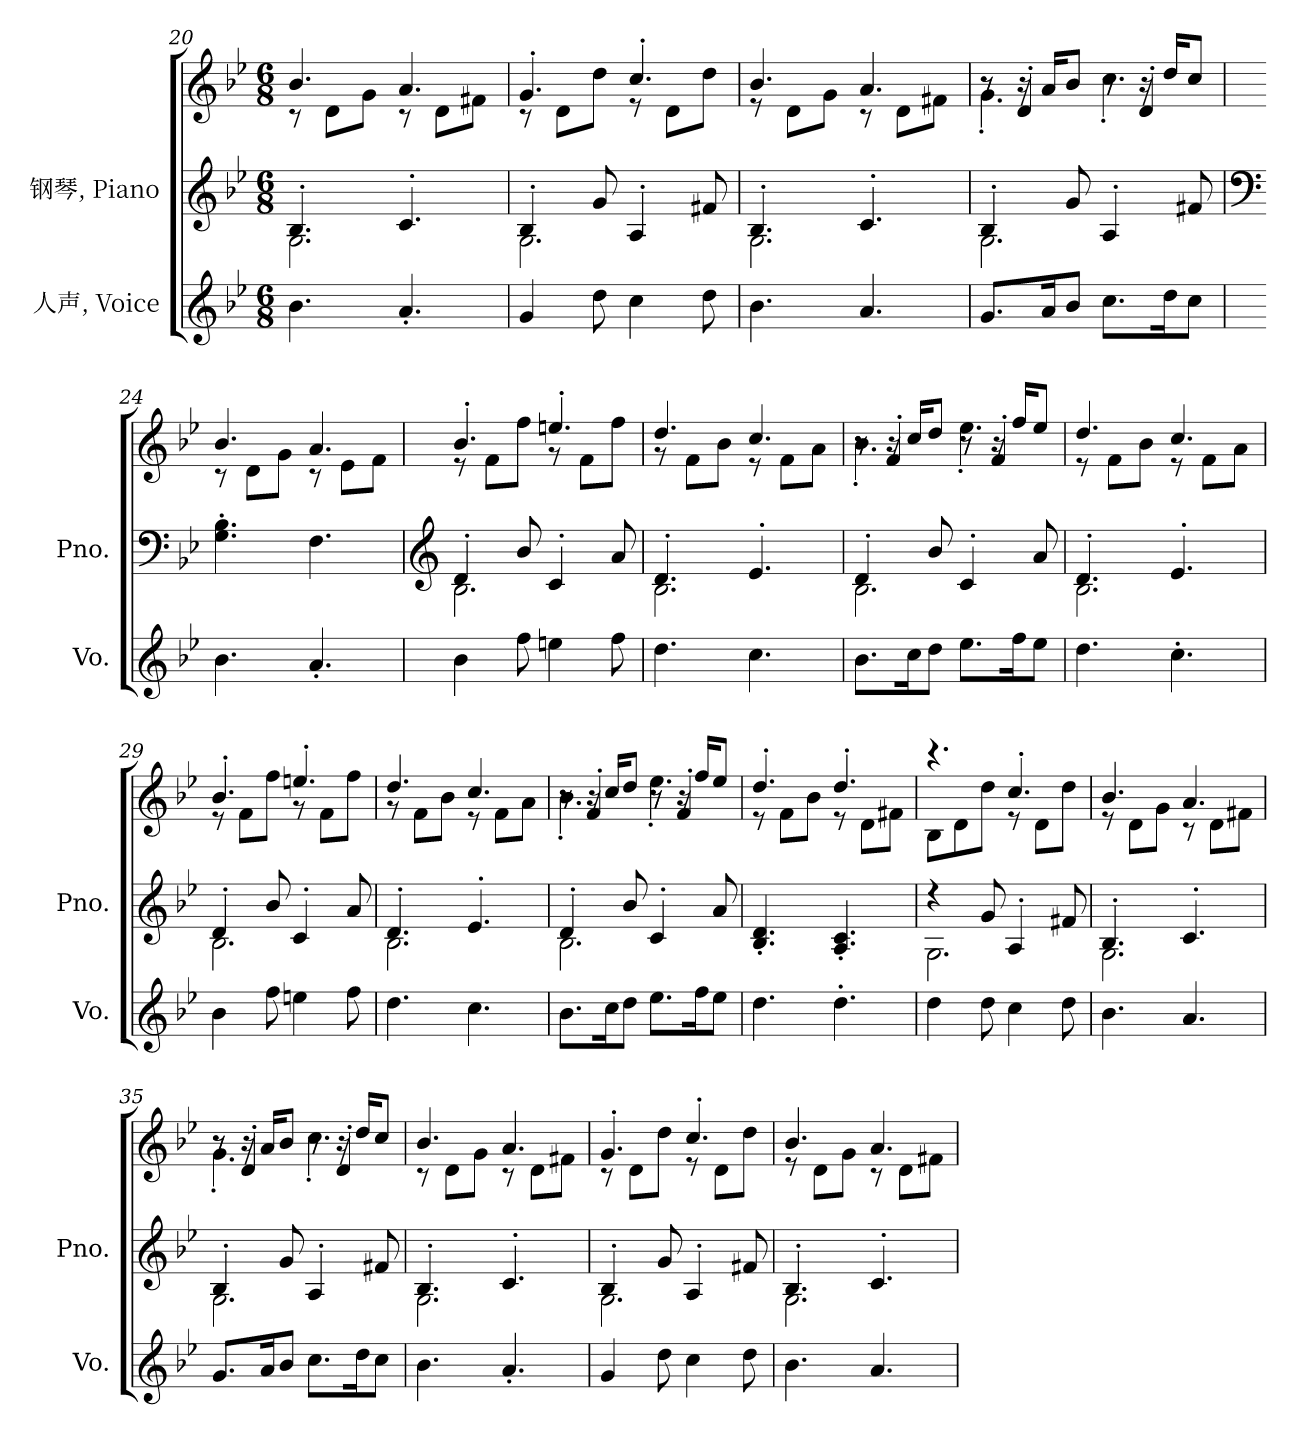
**kern	**kern	**kern
*part2	*part1	*part1
*staff3	*staff2	*staff1
*I"人声, Voice	*I"钢琴, Piano	*
*I'Vo.	*I'Pno.	*
*clefG2	*clefG2	*clefG2
*k[b-e-]	*k[b-e-]	*k[b-e-]
*M6/8	*M6/8	*M6/8
=20	=20	=20
*	*^	*^
4.b-\	4.B-'/	2.G\	4.b-/	8r
.	.	.	.	8d\L
.	.	.	.	8g\J
4.a'/	4.c'/	.	4.a/	8r
.	.	.	.	8d\L
.	.	.	.	8f#X\J
!!LO:LB:g=z	!!
=21	=21	=21	=21	=21
4g/	4B-'/	2.G\	4.g'/	8r
.	.	.	.	8d\L
8dd\	8g/	.	.	8dd\J
4cc\	4A'/	.	4.cc'/	8r
.	.	.	.	8d\L
8dd\	8f#X/	.	.	8dd\J
=22	=22	=22	=22	=22
4.b-\	4.B-'/	2.G\	4.b-/	8r
.	.	.	.	8d\L
.	.	.	.	8g\J
4.a/	4.c'/	.	4.a/	8r
.	.	.	.	8d\L
.	.	.	.	8f#X\J
=23	=23	=23	=23	=23
*	*	*	*	*^
8.g/L	4B-'/	2.G\	8r	4.g'\	8r
.	.	.	16r	.	4d'/
16a/K	.	.	16a/KL	.	.
8b-/J	8g/	.	8b-/J	.	.
8.cc\L	4A'/	.	8r	4.cc'\	8r
.	.	.	16r	.	4d'/
16dd\K	.	.	16dd/KL	.	.
8cc\J	8f#X/	.	8cc/J	.	.
*	*v	*v	*	*	*
*	*	*v	*v	*v
=24	=24	=24
*	*clefF4	*
*	*	*^
4.b-\	4.G\' 4.B-\'	4.b-/	8r
.	.	.	8d\L
.	.	.	8g\J
4.a'/	4.F\	4.a/	8r
.	.	.	8e-\L
.	.	.	8f\J
!!LO:LB:g=z	!!
=25	=25	=25	=25
*	*clefG2	*	*
*	*^	*	*
4b-\	4d'/	2.B-\	4.b-'/	8r
.	.	.	.	8f\L
8ff\	8b-/	.	.	8ff\J
4een\	4c'/	.	4.een'/	8r
.	.	.	.	8f\L
8ff\	8a/	.	.	8ff\J
=26	=26	=26	=26	=26
4.dd\	4.d'/	2.B-\	4.dd/	8r
.	.	.	.	8f\L
.	.	.	.	8b-\J
4.cc\	4.e-'/	.	4.cc/	8r
.	.	.	.	8f\L
.	.	.	.	8a\J
=27	=27	=27	=27	=27
*	*	*	*	*^
8.b-\L	4d'/	2.B-\	8r	4.b-'\	8r
.	.	.	16r	.	4f'/
16cc\K	.	.	16cc/KL	.	.
8dd\J	8b-/	.	8dd/J	.	.
8.ee-\L	4c'/	.	8r	4.ee-'\	8r
.	.	.	16r	.	4f'/
16ff\K	.	.	16ff/KL	.	.
8ee-\J	8a/	.	8ee-/J	.	.
*	*	*	*	*v	*v
=28	=28	=28	=28	=28
4.dd\	4.d'/	2.B-\	4.dd/	8r
.	.	.	.	8f\L
.	.	.	.	8b-\J
4.cc'\	4.e-'/	.	4.cc/	8r
.	.	.	.	8f\L
.	.	.	.	8a\J
!!LO:LB:g=z	!!
=29	=29	=29	=29	=29
4b-\	4d'/	2.B-\	4.b-'/	8r
.	.	.	.	8f\L
8ff\	8b-/	.	.	8ff\J
4een\	4c'/	.	4.een'/	8r
.	.	.	.	8f\L
8ff\	8a/	.	.	8ff\J
=30	=30	=30	=30	=30
4.dd\	4.d'/	2.B-\	4.dd/	8r
.	.	.	.	8f\L
.	.	.	.	8b-\J
4.cc\	4.e-'/	.	4.cc/	8r
.	.	.	.	8f\L
.	.	.	.	8a\J
=31	=31	=31	=31	=31
*	*	*	*	*^
8.b-\L	4d'/	2.B-\	8r	4.b-'\	8r
.	.	.	16r	.	4f'/
16cc\K	.	.	16cc/KL	.	.
8dd\J	8b-/	.	8dd/J	.	.
8.ee-\L	4c'/	.	8r	4.ee-'\	8r
.	.	.	16r	.	4f'/
16ff\K	.	.	16ff/KL	.	.
8ee-\J	8a/	.	8ee-/J	.	.
*	*v	*v	*	*	*
*	*	*	*v	*v
=32	=32	=32	=32
4.dd\	4.B-/' 4.d/'	4.dd'/	8r
.	.	.	8f\L
.	.	.	8b-\J
4.dd'\	4.A/' 4.c/'	4.dd'/	8r
.	.	.	8d\L
.	.	.	8f#X\J
!!LO:PB:g=z	!!
=33	=33	=33	=33
*	*^	*	*
4dd\	4r	2.G\	4.r	8B-\L
.	.	.	.	8d\
8dd\	8g/	.	.	8dd\J
4cc\	4A'/	.	4.cc'/	8r
.	.	.	.	8d\L
8dd\	8f#X/	.	.	8dd\J
=34	=34	=34	=34	=34
4.b-\	4.B-'/	2.G\	4.b-/	8r
.	.	.	.	8d\L
.	.	.	.	8g\J
4.a/	4.c'/	.	4.a/	8r
.	.	.	.	8d\L
.	.	.	.	8f#X\J
=35	=35	=35	=35	=35
*	*	*	*	*^
8.g/L	4B-'/	2.G\	8r	4.g'\	8r
.	.	.	16r	.	4d'/
16a/K	.	.	16a/KL	.	.
8b-/J	8g/	.	8b-/J	.	.
8.cc\L	4A'/	.	8r	4.cc'\	8r
.	.	.	16r	.	4d'/
16dd\K	.	.	16dd/KL	.	.
8cc\J	8f#X/	.	8cc/J	.	.
*	*	*	*	*v	*v
=36	=36	=36	=36	=36
4.b-\	4.B-'/	2.G\	4.b-/	8r
.	.	.	.	8d\L
.	.	.	.	8g\J
4.a'/	4.c'/	.	4.a/	8r
.	.	.	.	8d\L
.	.	.	.	8f#X\J
!!LO:LB:g=z	!!
=37	=37	=37	=37	=37
4g/	4B-'/	2.G\	4.g'/	8r
.	.	.	.	8d\L
8dd\	8g/	.	.	8dd\J
4cc\	4A'/	.	4.cc'/	8r
.	.	.	.	8d\L
8dd\	8f#X/	.	.	8dd\J
=38	=38	=38	=38	=38
4.b-\	4.B-'/	2.G\	4.b-/	8r
.	.	.	.	8d\L
.	.	.	.	8g\J
4.a/	4.c'/	.	4.a/	8r
.	.	.	.	8d\L
.	.	.	.	8f#X\J
*	*v	*v	*	*
*	*	*v	*v
=	=	=
*-	*-	*-
